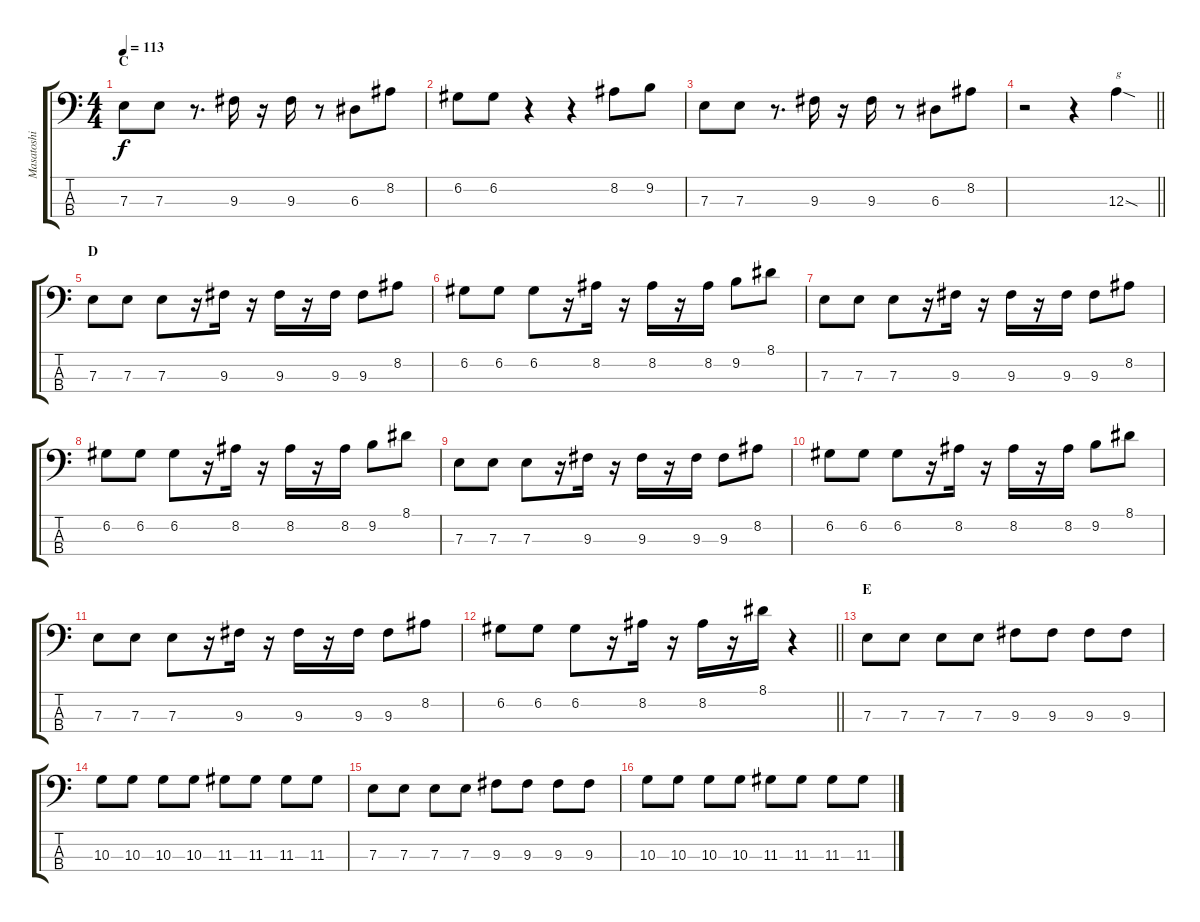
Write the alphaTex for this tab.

\track ("Masatoshi Bass" "Masatoshi ") {instrument electricbassfinger}
\staff {score tabs}
\tuning (G2 D2 A1 E1) {hide}
\ts (4 4)
\section ("" "C")
\tempo 113
\clef f4
\ks c
7.3.8{dy f} 7.3.8 r.8{d} 9.3.16 r.16 9.3.16 r.8 6.3.8 8.2.8 |
6.2.8 6.2.8 r.4 r.4 8.2.8 9.2.8 |
7.3.8 7.3.8 r.8{d} 9.3.16 r.16 9.3.16 r.8 6.3.8 8.2.8 |
\barLineRight lightlight
r.2 r.4 12.3{sod}.4{txt "g"} |
\section ("" "D")
7.3.8 7.3.8 7.3.8 r.16 9.3.16 r.16 9.3.16 r.16 9.3.16 9.3.8 8.2.8 |
6.2.8 6.2.8 6.2.8 r.16 8.2.16 r.16 8.2.16 r.16 8.2.16 9.2.8 8.1.8 |
7.3.8 7.3.8 7.3.8 r.16 9.3.16 r.16 9.3.16 r.16 9.3.16 9.3.8 8.2.8 |
6.2.8 6.2.8 6.2.8 r.16 8.2.16 r.16 8.2.16 r.16 8.2.16 9.2.8 8.1.8 |
7.3.8 7.3.8 7.3.8 r.16 9.3.16 r.16 9.3.16 r.16 9.3.16 9.3.8 8.2.8 |
6.2.8 6.2.8 6.2.8 r.16 8.2.16 r.16 8.2.16 r.16 8.2.16 9.2.8 8.1.8 |
7.3.8 7.3.8 7.3.8 r.16 9.3.16 r.16 9.3.16 r.16 9.3.16 9.3.8 8.2.8 |
\barLineRight lightlight
6.2.8 6.2.8 6.2.8 r.16 8.2.16 r.16 8.2.16 r.16 8.1.16 r.4 |
\section ("" "E")
7.3.8 7.3.8 7.3.8 7.3.8 9.3.8 9.3.8 9.3.8 9.3.8 |
10.3.8 10.3.8 10.3.8 10.3.8 11.3.8 11.3.8 11.3.8 11.3.8 |
7.3.8 7.3.8 7.3.8 7.3.8 9.3.8 9.3.8 9.3.8 9.3.8 |
10.3.8 10.3.8 10.3.8 10.3.8 11.3.8 11.3.8 11.3.8 11.3.8
